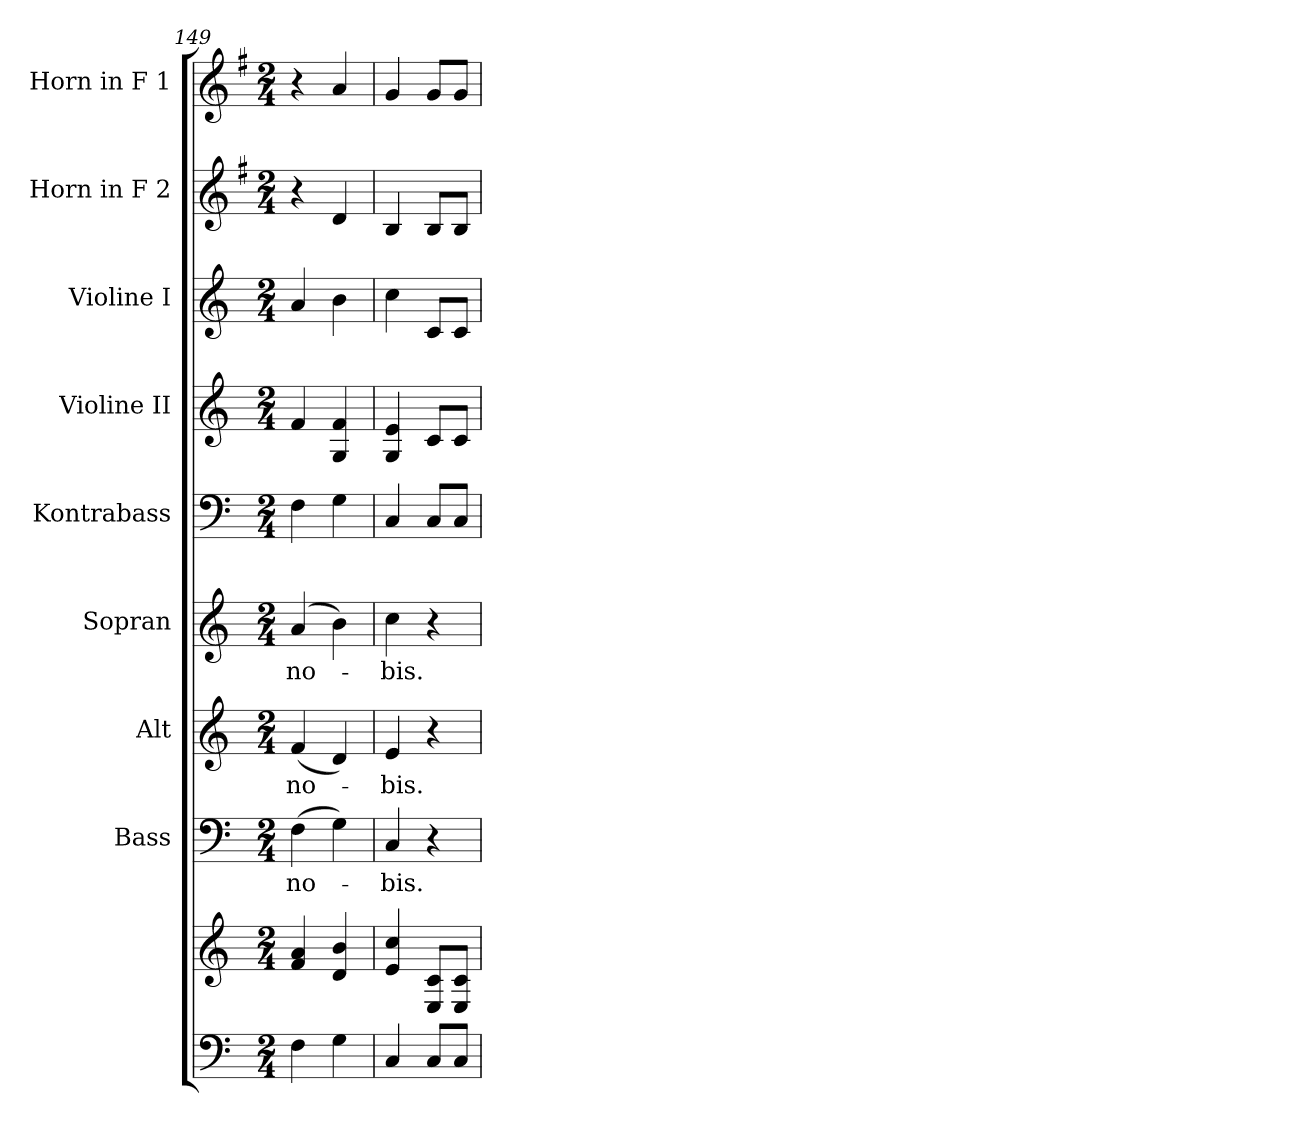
**kern	**kern	**kern	**text	**kern	**text	**kern	**text	**kern	**kern	**kern	**kern	**kern
*part9	*part9	*part8	*part8	*part7	*part7	*part6	*part6	*part5	*part4	*part3	*part2	*part1
*staff10	*staff9	*staff8	*staff8	*staff7	*staff7	*staff6	*staff6	*staff5	*staff4	*staff3	*staff2	*staff1
*	*	*I"Bass	*	*I"Alt	*	*I"Sopran	*	*I"Kontrabass	*I"Violine II	*I"Violine I	*I"Horn in F 2	*I"Horn in F 1
*	*	*I'B.	*	*I'A.	*	*I'S.	*	*I'Kb.	*I'Vl. II	*I'Vl. I	*I'Hrn. 2	*I'Hrn. 1
*clefF4	*clefG2	*clefF4	*	*clefG2	*	*clefG2	*	*clefF4	*clefG2	*clefG2	*clefG2	*clefG2
*	*	*	*	*	*	*	*	*ITrd7c12	*	*	*ITrd4c7	*ITrd4c7
*k[]	*k[]	*k[]	*	*k[]	*	*k[]	*	*k[]	*k[]	*k[]	*k[]	*k[]
*C:	*C:	*C:	*	*C:	*	*C:	*	*C:	*C:	*C:	*C:	*C:
*M2/4	*M2/4	*M2/4	*	*M2/4	*	*M2/4	*	*M2/4	*M2/4	*M2/4	*M2/4	*M2/4
=149	=149	=149	=149	=149	=149	=149	=149	=149	=149	=149	=149	=149
!	!	!	!LO:LY:b	!	!LO:LY:b	!	!LO:LY:b	!	!	!	!	!
4F\	4f/ 4a/	(>4F\	no-	(<4f/	no-	(4a/	no-	4FF\	4f/	4a/	4r	4r
4G\	4d/ 4b/	4G\)	.	4d/)	.	4b\)	.	4GG\	4G/ 4f/	4b\	4G/	4d/
=150	=150	=150	=150	=150	=150	=150	=150	=150	=150	=150	=150	=150
!	!	!	!LO:LY:b	!	!LO:LY:b	!	!LO:LY:b	!	!	!	!	!
4C/	4e/ 4cc/	4C/	-bis.	4e/	-bis.	4cc\	-bis.	4CC/	4G/ 4e/	4cc\	4E/	4c/
8C/L	8E/ 8c/L	4r	.	4r	.	4r	.	8CC/L	8c/L	8c/L	8E/L	8c/L
8C/J	8E/ 8c/J	.	.	.	.	.	.	8CC/J	8c/J	8c/J	8E/J	8c/J
=	=	=	=	=	=	=	=	=	=	=	=	=
*-	*-	*-	*-	*-	*-	*-	*-	*-	*-	*-	*-	*-
